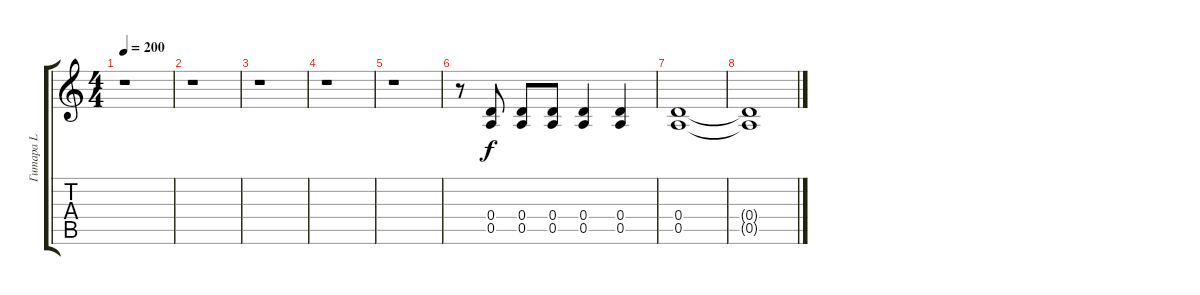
\track ("Гитара L" "Гитара L") {instrument distortionguitar}
\staff {score tabs}
\tuning (E4 B3 G3 D3 A2 E2) {hide}
\ts (4 4)
\tempo 200
\clef g2
\ks c
r.1{dy f} |
r.1 |
r.1 |
r.1 |
r.1 |
r.8 (0.4 0.5).8{volume 11 balance 0} (0.4 0.5).8 (0.4 0.5).8 (0.4 0.5).4 (0.4 0.5).4 |
(0.4 0.5).1 |
(0.4{t} 0.5{t}).1
